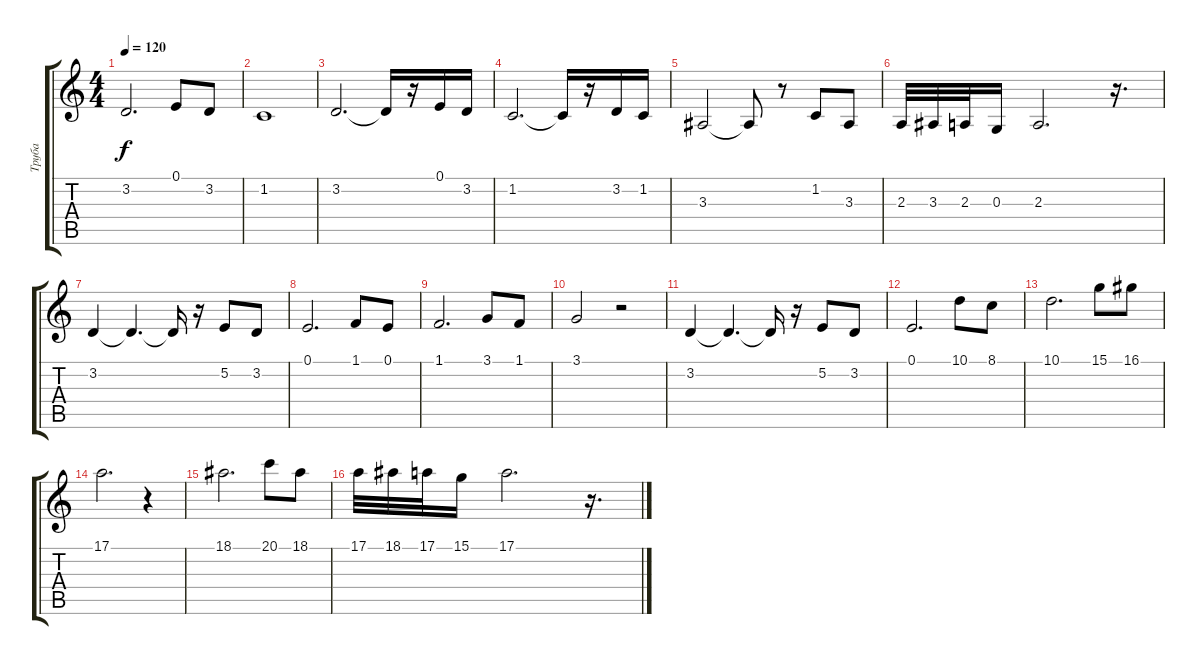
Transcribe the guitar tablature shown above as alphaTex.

\track ("Труба" "Труба") {instrument trumpet}
\staff {score tabs}
\tuning (E4 B3 G3 D3 A2 E2) {hide}
\ts (4 4)
\tempo 120
\clef g2
\ks c
3.2.2{d dy f} 0.1.8 3.2.8 |
1.2.1 |
3.2.2{d} 3.2{t}.16 r.16 0.1.16 3.2.16 |
1.2.2{d} 1.2{t}.16 r.16 3.2.16 1.2.16 |
3.3.2 3.3{t}.8 r.8 1.2.8 3.3.8 |
2.3.32 3.3.32 2.3.32 0.3.16 2.3.2{d} r.16{d} |
3.2.4 3.2{t}.4{d} 3.2{t}.16 r.16 5.2.8 3.2.8 |
0.1.2{d} 1.1.8 0.1.8 |
1.1.2{d} 3.1.8 1.1.8 |
3.1.2 r.2 |
3.2.4 3.2{t}.4{d} 3.2{t}.16 r.16 5.2.8 3.2.8 |
0.1.2{d} 10.1.8 8.1.8 |
10.1.2{d} 15.1.8 16.1.8 |
17.1.2{d} r.4 |
18.1.2{d} 20.1.8 18.1.8 |
17.1.32 18.1.32 17.1.32 15.1.16 17.1.2{d} r.16{d}
